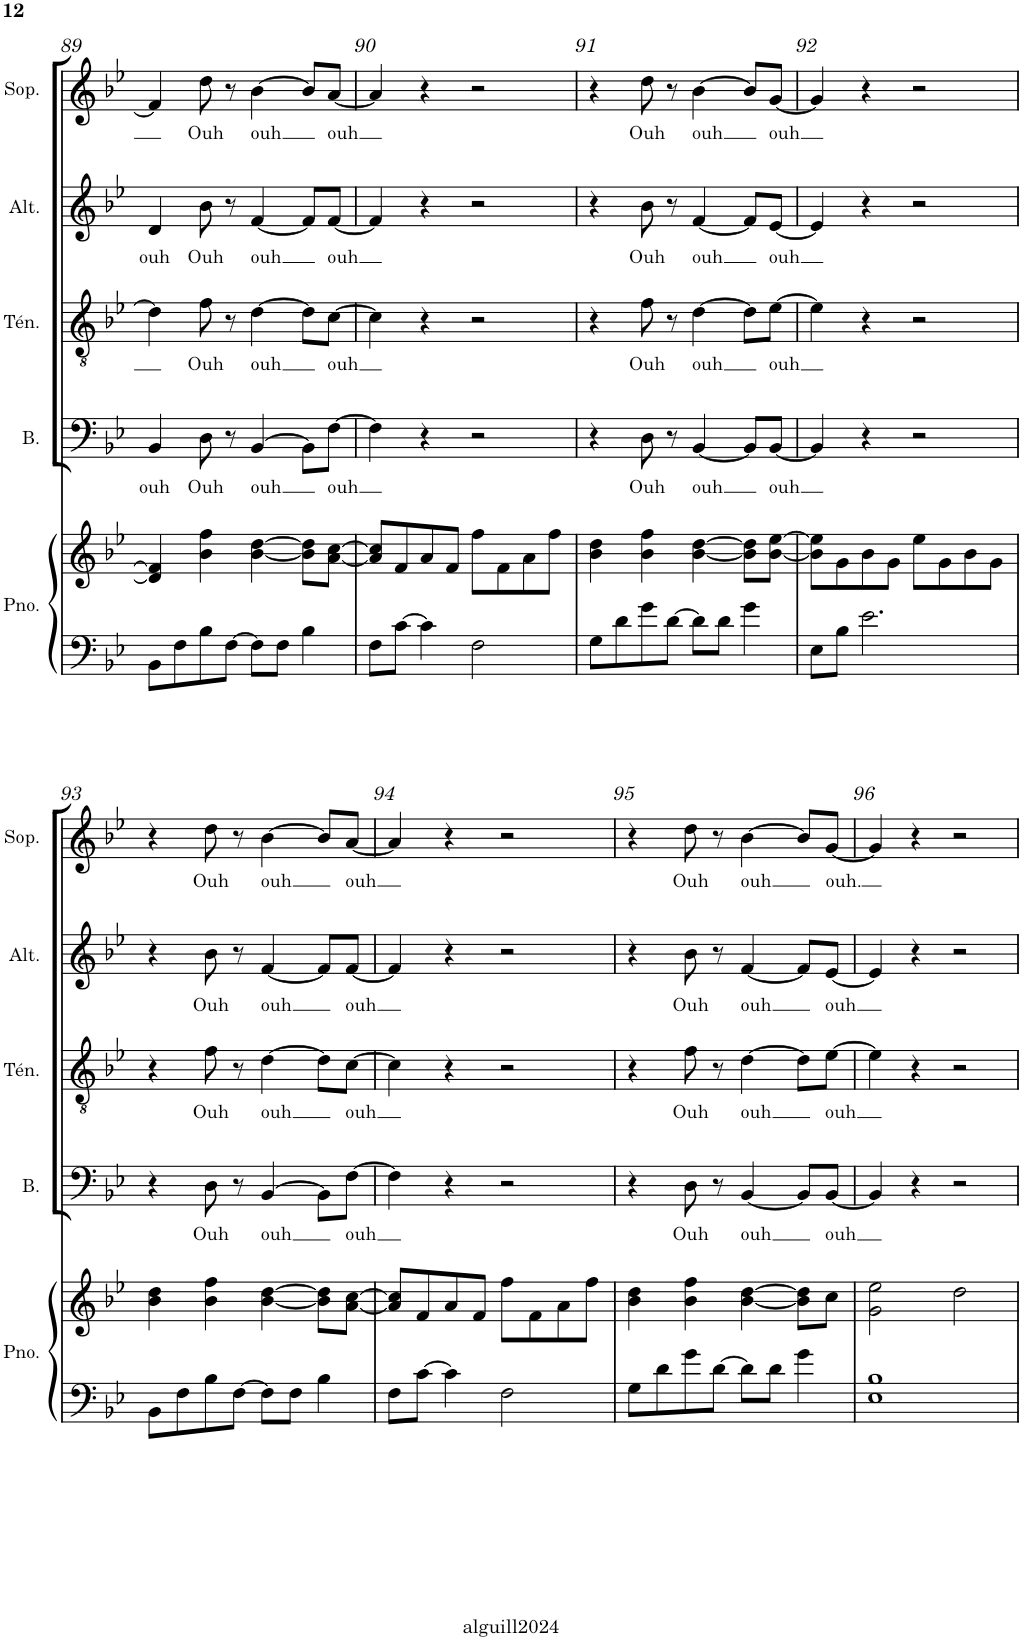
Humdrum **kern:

**kern	**kern	**kern	**text	**kern	**text	**kern	**text	**kern	**text
*part5	*part5	*part4	*part4	*part3	*part3	*part2	*part2	*part1	*part1
*staff6	*staff5	*staff4	*staff4	*staff3	*staff3	*staff2	*staff2	*staff1	*staff1
*I"Piano	*	*I"Basse	*	*I"Ténor	*	*I"Alto	*	*I"Soprano	*
*I'Pno.	*	*I'B.	*	*I'Tén.	*	*I'Alt.	*	*I'Sop.	*
!!LO:PB:g=z
*clefF4	*clefG2	*clefF4	*	*clefGv2	*	*clefG2	*	*clefG2	*
*k[b-e-]	*k[b-e-]	*k[b-e-]	*	*k[b-e-]	*	*k[b-e-]	*	*k[b-e-]	*
*g:	*g:	*g:	*	*g:	*	*g:	*	*g:	*
*M4/4	*M4/4	*M4/4	*	*M4/4	*	*M4/4	*	*M4/4	*
=89	=89	=89	=89	=89	=89	=89	=89	=89	=89
!	!	!	!LO:LY:b	!	!	!	!LO:LY:b	!	!
8BB-\L	4d/] 4f/]	4BB-/	ouh	4d\]	.	4d/	ouh	4f/]	.
8F\	.	.	.	.	.	.	.	.	.
!	!	!	!LO:LY:b	!	!LO:LY:b	!	!LO:LY:b	!	!LO:LY:b
8B-\	4b-\ 4ff\	8D\	Ouh	8f\	Ouh	8b-\	Ouh	8dd\	Ouh
[8F\J	.	8r	.	8r	.	8r	.	8r	.
!	!	!	!LO:LY:b	!	!LO:LY:b	!	!LO:LY:b	!	!LO:LY:b
8F\L]	[4b-\ [4dd\	[4BB-/	ouh	[4d\	ouh	[4f/	ouh	[4b-\	ouh
8F\J	.	.	.	.	.	.	.	.	.
4B-\	8b-\] 8dd\]L	8BB-\L]	.	8d\L]	.	8f/L]	.	8b-/L]	.
!	!	!	!LO:LY:b	!	!LO:LY:b	!	!LO:LY:b	!	!LO:LY:b
.	[8a\ [8cc\J	[8F\J	ouh	[8c\J	ouh	[8f/J	ouh	[8a/J	ouh
=90	=90	=90	=90	=90	=90	=90	=90	=90	=90
8F\L	8a/] 8cc/]L	4F\]	.	4c\]	.	4f/]	.	4a/]	.
[8c\J	8f/	.	.	.	.	.	.	.	.
4c\]	8a/	4r	.	4r	.	4r	.	4r	.
.	8f/J	.	.	.	.	.	.	.	.
2F\	8ff\L	2r	.	2r	.	2r	.	2r	.
.	8f\	.	.	.	.	.	.	.	.
.	8a\	.	.	.	.	.	.	.	.
.	8ff\J	.	.	.	.	.	.	.	.
=91	=91	=91	=91	=91	=91	=91	=91	=91	=91
8G\L	4b-\ 4dd\	4r	.	4r	.	4r	.	4r	.
8d\	.	.	.	.	.	.	.	.	.
!	!	!	!LO:LY:b	!	!LO:LY:b	!	!LO:LY:b	!	!LO:LY:b
8g\	4b-\ 4ff\	8D\	Ouh	8f\	Ouh	8b-\	Ouh	8dd\	Ouh
[8d\J	.	8r	.	8r	.	8r	.	8r	.
!	!	!	!LO:LY:b	!	!LO:LY:b	!	!LO:LY:b	!	!LO:LY:b
8d\L]	[4b-\ [4dd\	[4BB-/	ouh	[4d\	ouh	[4f/	ouh	[4b-\	ouh
8d\J	.	.	.	.	.	.	.	.	.
4g\	8b-\] 8dd\]L	8BB-/L]	.	8d\L]	.	8f/L]	.	8b-/L]	.
!	!	!	!LO:LY:b	!	!LO:LY:b	!	!LO:LY:b	!	!LO:LY:b
.	[8b-\ [8ee-\J	[8BB-/J	ouh	[8e-\J	ouh	[8e-/J	ouh	[8g/J	ouh
=92	=92	=92	=92	=92	=92	=92	=92	=92	=92
8E-\L	8b-\] 8ee-\]L	4BB-/]	.	4e-\]	.	4e-/]	.	4g/]	.
8B-\J	8g\	.	.	.	.	.	.	.	.
2.e-\	8b-\	4r	.	4r	.	4r	.	4r	.
.	8g\J	.	.	.	.	.	.	.	.
.	8ee-\L	2r	.	2r	.	2r	.	2r	.
.	8g\	.	.	.	.	.	.	.	.
.	8b-\	.	.	.	.	.	.	.	.
.	8g\J	.	.	.	.	.	.	.	.
!!LO:LB:g=z
=93	=93	=93	=93	=93	=93	=93	=93	=93	=93
8BB-\L	4b-\ 4dd\	4r	.	4r	.	4r	.	4r	.
8F\	.	.	.	.	.	.	.	.	.
!	!	!	!LO:LY:b	!	!LO:LY:b	!	!LO:LY:b	!	!LO:LY:b
8B-\	4b-\ 4ff\	8D\	Ouh	8f\	Ouh	8b-\	Ouh	8dd\	Ouh
[8F\J	.	8r	.	8r	.	8r	.	8r	.
!	!	!	!LO:LY:b	!	!LO:LY:b	!	!LO:LY:b	!	!LO:LY:b
8F\L]	[4b-\ [4dd\	[4BB-/	ouh	[4d\	ouh	[4f/	ouh	[4b-\	ouh
8F\J	.	.	.	.	.	.	.	.	.
4B-\	8b-\] 8dd\]L	8BB-\L]	.	8d\L]	.	8f/L]	.	8b-/L]	.
!	!	!	!LO:LY:b	!	!LO:LY:b	!	!LO:LY:b	!	!LO:LY:b
.	[8a\ [8cc\J	[8F\J	ouh	[8c\J	ouh	[8f/J	ouh	[8a/J	ouh
=94	=94	=94	=94	=94	=94	=94	=94	=94	=94
8F\L	8a/] 8cc/]L	4F\]	.	4c\]	.	4f/]	.	4a/]	.
[8c\J	8f/	.	.	.	.	.	.	.	.
4c\]	8a/	4r	.	4r	.	4r	.	4r	.
.	8f/J	.	.	.	.	.	.	.	.
2F\	8ff\L	2r	.	2r	.	2r	.	2r	.
.	8f\	.	.	.	.	.	.	.	.
.	8a\	.	.	.	.	.	.	.	.
.	8ff\J	.	.	.	.	.	.	.	.
=95	=95	=95	=95	=95	=95	=95	=95	=95	=95
8G\L	4b-\ 4dd\	4r	.	4r	.	4r	.	4r	.
8d\	.	.	.	.	.	.	.	.	.
!	!	!	!LO:LY:b	!	!LO:LY:b	!	!LO:LY:b	!	!LO:LY:b
8g\	4b-\ 4ff\	8D\	Ouh	8f\	Ouh	8b-\	Ouh	8dd\	Ouh
[8d\J	.	8r	.	8r	.	8r	.	8r	.
!	!	!	!LO:LY:b	!	!LO:LY:b	!	!LO:LY:b	!	!LO:LY:b
8d\L]	[4b-\ [4dd\	[4BB-/	ouh	[4d\	ouh	[4f/	ouh	[4b-\	ouh
8d\J	.	.	.	.	.	.	.	.	.
4g\	8b-\] 8dd\]L	8BB-/L]	.	8d\L]	.	8f/L]	.	8b-/L]	.
!	!	!	!LO:LY:b	!	!LO:LY:b	!	!LO:LY:b	!	!LO:LY:b
.	8cc\J	[8BB-/J	ouh	[8e-\J	ouh	[8e-/J	ouh	[8g/J	ouh.
=96	=96	=96	=96	=96	=96	=96	=96	=96	=96
1E- 1B-	2g\ 2ee-\	4BB-/]	.	4e-\]	.	4e-/]	.	4g/]	.
.	.	4r	.	4r	.	4r	.	4r	.
.	2dd\	2r	.	2r	.	2r	.	2r	.
=	=	=	=	=	=	=	=	=	=
*-	*-	*-	*-	*-	*-	*-	*-	*-	*-
